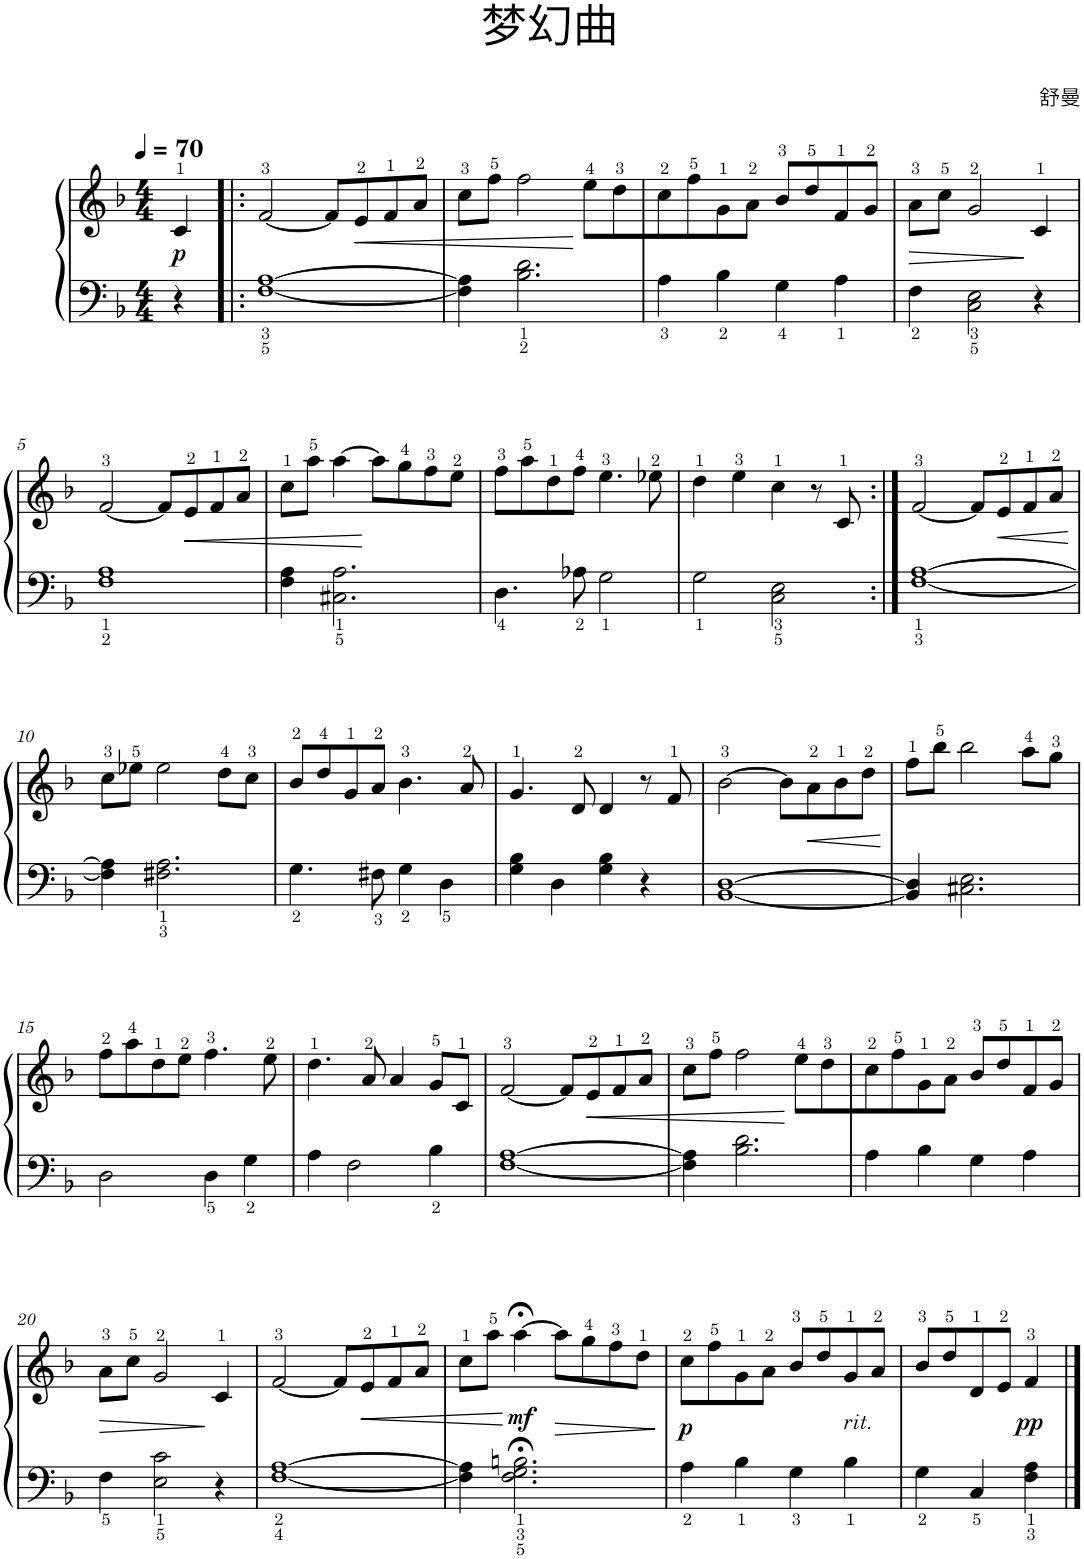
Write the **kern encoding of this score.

**kern	**kern	**dynam
*part1	*part1	*part1
*staff2	*staff1	*staff1/2
*I"Piano	*	*
*I'Pno.	*	*
*clefF4	*clefG2	*
*k[b-]	*k[b-]	*
*M4/4	*M4/4	*
*MM70	*MM70	*
=	=	=
!	!	!LO:DY:b
4r	4c/	p
=1!|:	=1!|:	=1!|:
[1F [1A	[2f/	.
.	8f/L]	.
!	!	!LO:HP:b
.	8e/	<
.	8f/	.
.	8a/J	.
=2	=2	=2
4F\] 4A\]	8cc\L	.
.	8ff\J	.
2.B-\ 2.d\	2ff\	.
.	8ee\L	[
.	8dd\	.
=3	=3	=3
4A\	8cc\	.
.	8ff\	.
4B-\	8g\	.
.	8a\J	.
4G\	8b-/L	.
.	8dd/	.
4A\	8f/	.
.	8g/J	.
=4	=4	=4
!	!	!LO:HP:b
4F\	8a\L	>
.	8cc\J	.
2C\ 2E\	2g/	.
4r	4c/	]
!!LO:LB:g=z
=5	=5	=5
1F 1A	[2f/	.
.	8f/L]	.
!	!	!LO:HP:b
.	8e/	<
.	8f/	.
.	8a/J	.
=6	=6	=6
4F\ 4A\	8cc\L	.
.	8aa\J	.
2.C#X\ 2.A\	[4aa\	.
.	8aa\L]	[
.	8gg\	.
.	8ff\	.
.	8ee\J	.
=7	=7	=7
4.D\	8ff\L	.
.	8aa\	.
.	8dd\	.
8A-X\	8ff\J	.
2G\	4.ee\	.
.	8ee-X\	.
=8	=8	=8
2G\	4dd\	.
.	4ee\	.
2C\ 2E\	4cc\	.
.	8r	.
.	8c/	.
=9:|!	=9:|!	=9:|!
[1F [1A	[2f/	.
.	8f/L]	.
!	!	!LO:HP:b
.	8e/	<
.	8f/	.
.	8a/J	.
.	.	[
!!LO:LB:g=z
=10	=10	=10
4F\] 4A\]	8cc\L	.
.	8ee-X\J	.
2.F#X\ 2.A\	2ee-\	.
.	8dd\L	.
.	8cc\J	.
=11	=11	=11
4.G\	8b-/L	.
.	8dd/	.
.	8g/	.
8F#X\	8a/J	.
4G\	4.b-\	.
4D\	.	.
.	8a/	.
=12	=12	=12
4G\ 4B-\	4.g/	.
4D\	.	.
.	8d/	.
4G\ 4B-\	4d/	.
4r	8r	.
.	8f/	.
=13	=13	=13
[1BB- [1D	[2b-\	.
.	8b-\L]	.
!	!	!LO:HP:b
.	8a\	<
.	8b-\	.
.	8dd\J	.
.	.	[
=14	=14	=14
4BB-/] 4D/]	8ff\L	.
.	8bb-\J	.
2.C#X\ 2.E\	2bb-\	.
.	8aa\L	.
.	8gg\J	.
!!LO:LB:g=z
=15	=15	=15
2D\	8ff\L	.
.	8aa\	.
.	8dd\	.
.	8ee\J	.
4D\	4.ff\	.
4G\	.	.
.	8ee\	.
=16	=16	=16
4A\	4.dd\	.
2F\	.	.
.	8a/	.
.	4a/	.
4B-\	8g/L	.
.	8c/J	.
=17	=17	=17
[1F [1A	[2f/	.
.	8f/L]	.
!	!	!LO:HP:b
.	8e/	<
.	8f/	.
.	8a/J	.
=18	=18	=18
4F\] 4A\]	8cc\L	.
.	8ff\J	.
2.B-\ 2.d\	2ff\	.
.	8ee\L	[
.	8dd\	.
=19	=19	=19
4A\	8cc\	.
.	8ff\	.
4B-\	8g\	.
.	8a\J	.
4G\	8b-/L	.
.	8dd/	.
4A\	8f/	.
.	8g/J	.
!!LO:LB:g=z
=20	=20	=20
!	!	!LO:HP:b
4F\	8a\L	>
.	8cc\J	.
2E\ 2c\	2g/	.
4r	4c/	]
=21	=21	=21
[1F [1A	[2f/	.
.	8f/L]	.
!	!	!LO:HP:b
.	8e/	<
.	8f/	.
.	8a/J	.
=22	=22	=22
4F\] 4A\]	8cc\L	.
.	8aa\J	.
!	!	!LO:DY:n=1:b
2.F\;< 2.G\;< 2.Bn\;<	[4aa;<\	[ mf
!	!	!LO:HP:b
.	8aa\L]	>
.	8gg\	.
.	8ff\	.
.	8dd\J	.
.	.	]
=23	=23	=23
!	!	!LO:DY:b
4A\	8cc\L	p
.	8ff\	.
4B-\	8g\	.
.	8a\J	.
4G\	8b-/L	.
.	8dd/	.
!	!LO:TX:b:i:t=rit.	!
4B-\	8g/	.
.	8a/J	.
=24	=24	=24
4G\	8b-/L	.
.	8dd/	.
4C/	8d/	.
.	8e/J	.
!	!	!LO:DY:b
4F\ 4A\	4f/	pp
==	==	==
*-	*-	*-
